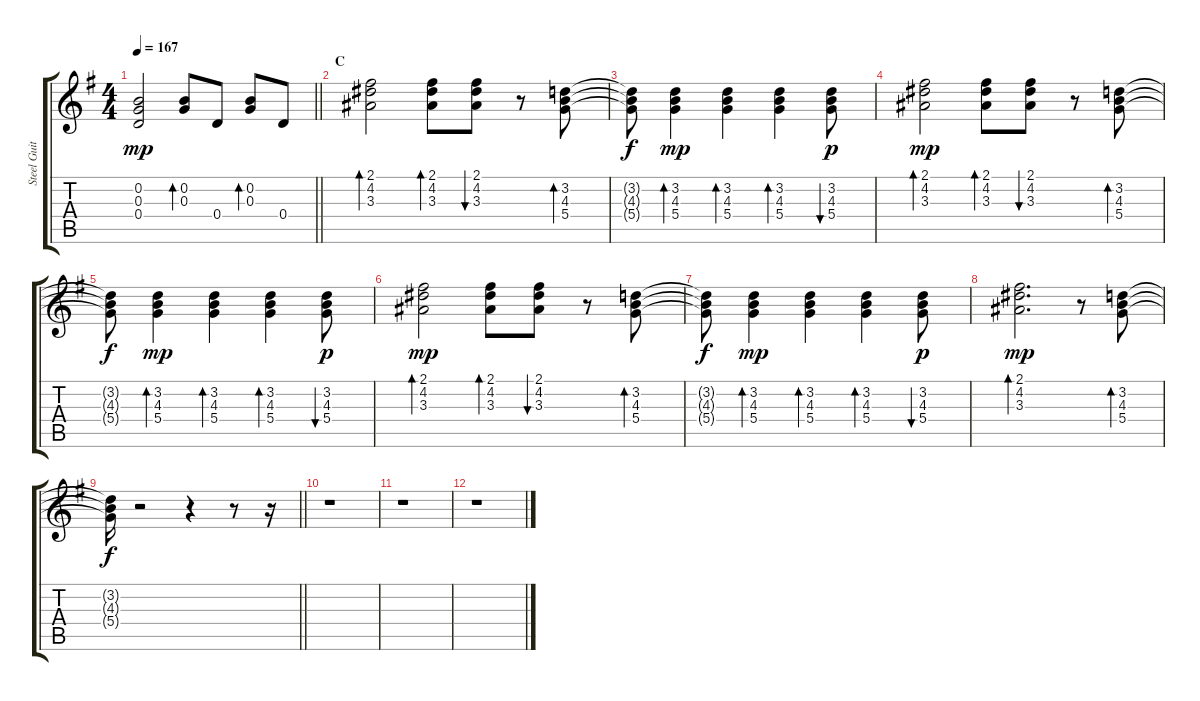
\track ("Steel Guitar (L)" "Steel Guit") {instrument acousticguitarsteel}
\staff {score tabs}
\tuning (E4 B3 G3 D3 A2 E2) {hide}
\ts (4 4)
\tempo 167
\clef g2
\barLineRight lightlight
\ks g
(0.2{t} 0.3{t} 0.4{t}).2{dy mp} (0.2 0.3).8{bd 60} 0.4.8 (0.2 0.3).8{bd 60} 0.4.8 |
\section ("" "C")
(2.1 4.2 3.3).2{bd 60} (2.1 4.2 3.3).8{bd 60} (2.1 4.2 3.3).8{bu 60} r.8 (3.2 4.3 5.4).8{bd 60} |
(3.2{t} 4.3{t} 5.4{t}).8{dy f} (3.2 4.3 5.4).4{bd 60 dy mp} (3.2 4.3 5.4).4{bd 60} (3.2 4.3 5.4).4{bd 60} (3.2 4.3 5.4).8{bu 60 dy p} |
(2.1 4.2 3.3).2{bd 60 dy mp} (2.1 4.2 3.3).8{bd 60} (2.1 4.2 3.3).8{bu 60} r.8 (3.2 4.3 5.4).8{bd 60} |
(3.2{t} 4.3{t} 5.4{t}).8{dy f} (3.2 4.3 5.4).4{bd 60 dy mp} (3.2 4.3 5.4).4{bd 60} (3.2 4.3 5.4).4{bd 60} (3.2 4.3 5.4).8{bu 60 dy p} |
(2.1 4.2 3.3).2{bd 60 dy mp} (2.1 4.2 3.3).8{bd 60} (2.1 4.2 3.3).8{bu 60} r.8 (3.2 4.3 5.4).8{bd 60} |
(3.2{t} 4.3{t} 5.4{t}).8{dy f} (3.2 4.3 5.4).4{bd 60 dy mp} (3.2 4.3 5.4).4{bd 60} (3.2 4.3 5.4).4{bd 60} (3.2 4.3 5.4).8{bu 60 dy p} |
(2.1 4.2 3.3).2{d bd 60 dy mp} r.8 (3.2 4.3 5.4).8{bd 60} |
\barLineRight lightlight
(3.2{t} 4.3{t} 5.4{t}).16{dy f} r.2 r.4 r.8 r.16 |
r.1 |
r.1 |
r.1
